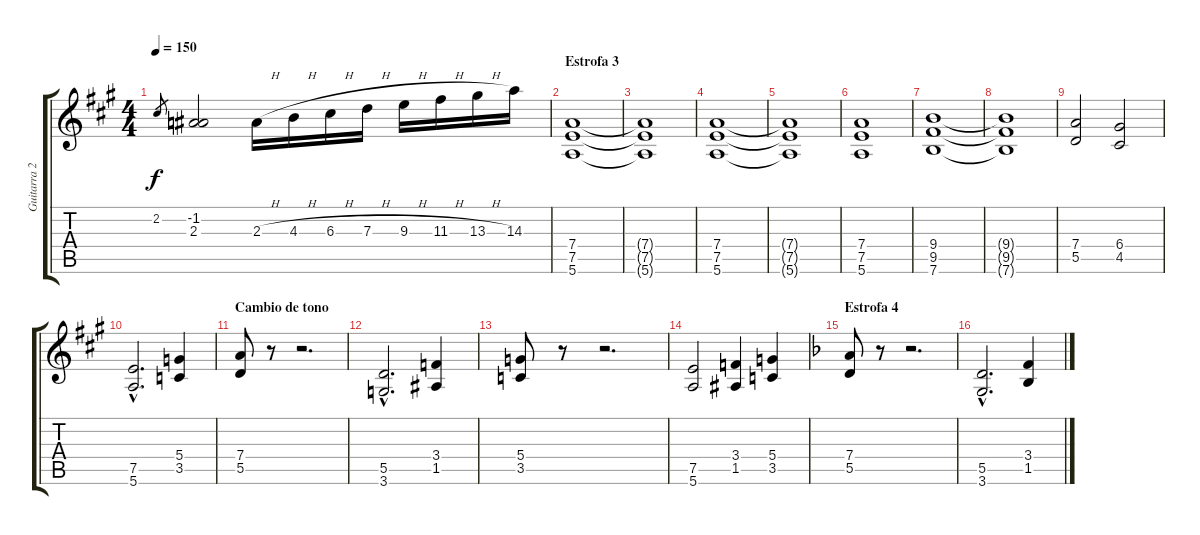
\track ("Guitarra 2" "Guitarra 2") {instrument overdrivenguitar}
\staff {score tabs}
\tuning (E4 B3 G3 D3 A2 E2) {hide}
\ts (4 4)
\tempo 150
\clef g2
\ks a
2.2.8{gr dy f} (-1.2 2.3).2 2.3{h}.16 4.3{h}.16 6.3{h}.16 7.3{h}.16 9.3{h}.16 11.3{h}.16 13.3{h}.16 14.3.16 |
\section ("" "Estrofa 3")
(7.4 7.5 5.6).1{volume 13} |
(7.4{t} 7.5{t} 5.6{t}).1 |
(7.4 7.5 5.6).1 |
(7.4{t} 7.5{t} 5.6{t}).1 |
(7.4 7.5 5.6).1 |
(9.4 9.5 7.6).1 |
(9.4{t} 9.5{t} 7.6{t}).1 |
(7.4 5.5).2 (6.4 4.5).2 |
(7.5{hac} 5.6{hac}).2{d volume 16} (5.4 3.5).4 |
\section ("" "Cambio de tono")
(7.4 5.5).8 r.8 r.2{d} |
(5.5{hac} 3.6{hac}).2{d} (3.4 1.5).4 |
(5.4 3.5).8 r.8 r.2{d} |
(7.5 5.6).2 (3.4 1.5).4 (5.4 3.5).4 |
\section ("" "Estrofa 4")
\ks dminor
(7.4 5.5).8 r.8 r.2{d} |
(5.5{hac} 3.6{hac}).2{d} (3.4 1.5).4
